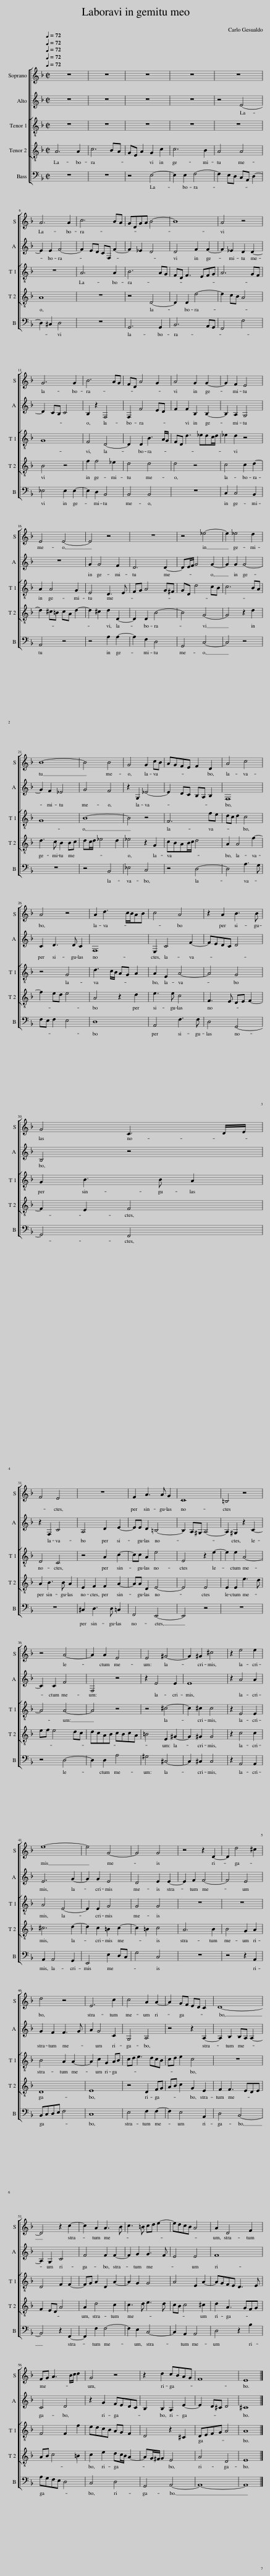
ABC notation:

X:1
%%score [ 1 2 [ 3 4 ] 5 ]
L:1/8
Q:1/4=72
M:2/2
I:linebreak $
K:F
V:1 treble
V:2 treble
V:3 treble-8
V:4 treble-8
V:5 bass
V:1
 z8 | z8 | z8 | z8 | z8 |$ %5
 A6 A2 | c6 BA | GDGA B4- | B8 | A4 z4 |$ %10
 G6 G2 | B6 AG | FD A4 G2 | A4 G2 G2- | G2 F2 E4 |$ %15
 E4 E4- | E4 z4 | z8 | z4 _e4- | e2 _e4 d2 |$ %20
 B8- | B4 B4 | G4 G2 cB | AGFE F2 D2 | A4 c4 |$ %25
 A4 z4 | A2 d3 c/B/AB | c4 A4 | z2 A2 B3 B |$ G4 C3 D/E/ |$ %30
 F4 E4 | z8 | F2 A3 A G2 | C8 | =B,4 z4 |$ %35
 z4 A4- | A2 A2 E4 | E4 ^G4- | G2 ^G2 ^c4 | z2 e4 e2 |$ %40
 e8- | e4 G4- | G4 G4 | z4 z2 D2- | D2 d4 ^c2 |$ %45
 d4 z4 | E6 c2 | c4 A2 A2- | A2 GF ED C2 | D8- |$ %50
 D4 z2 c2- | c2 A2 A3 B | c3 =B cd e2- | edcB A4 | A2 D4 F2 |$ %55
 FG A3 B/c/ d2 | G4 z4 | z2 d2 cBAG | F8 | E8 |] %60
V:2
 z8 | z8 | z8 | z8 | z4 E4- |$ %5
 E2 E2 F4- | F2 ED CF, F2- | F2 _E2 D4 | D4 F2 F2- | F2 _E2 D2 D2- |$ %10
 D2 CB, C4 | B,2 z2 F,4 | F,2 F4 ED | F2 F2 B,2 B,2- | B,2 A,2 G,4 |$ %15
 z8 | G2 G4 F2 | D6 D2- | DE/F/ G4 G2- | G2 G2 G4- |$ %20
 G2 F2 _E4 | G4 F4 | z2 G,2 _E4- | E2 DC B,A, B,2 | F,8 |$ %25
 C2 D3 D C2 | F,8 | E,2 C4 F2- | FEDC D4 |$ B,4 z4 |$ %30
 z2 F,2 C4 | A,4 D2 E2- | EE D2 =B,4- | B,2 A,^G, A,4- | A,2 ^G,2 z2 C2- |$ %35
 C2 C2 F4 | F,4 z4 | z2 E4 E2 | E8 | z2 A4 A2 |$ %40
 E6 G2- | G2 G2 E4 | D4 E2 E2- | E2 F2 F4- | F4 E4 |$ %45
 G2 F2 F3 G | A2 G4 C2 | G,4 A,4 | z4 z2 A,2- | A,2 B,2 B,A, A,2- |$ %50
 A,2 G,2 C4 | F4 F2 F2- | F2 G2 G3 F | E4 E4 | F8 |$ %55
 C4 D4 | z2 G2 FEDC | B,2 B,2 A,2 E2- | E2 D^C D4 | ^C8 |] %60
V:3
 z8 | z8 | z8 | z8 | z8 |$ %5
 z8 | A6 A2 | B6 AG | FD F3 EFG | A6 GF |$ %10
 G8 | F4 D4- | D2 D2 B3 A/G/ | FD d3 _edc/d/ | _e2 d2 z4 |$ %15
 A2 A4 G2 | E4 D3 E | FG A4 G^F | GD d4 cB | c6 BA |$ %20
 G8 | B8- | B4 z4 | F6 fe | dc d2 c4 |$ %25
 z4 G4 | d3 c/B/ AG A2 | A2 E2 A4- | A4 G4 |$ G2 B3 B A2 |$ %30
 D4 C4 | z4 A2 c2- | cc A2 e4 | E4 z2 e2- | e2 e2 A4- |$ %35
 A4 A4- | A4 z4 | z4 ^c4- | c2 ^c2 c4 | z2 E4 E2 |$ %40
 A4 E4- | E2 E2 G4 | G4 G4 | z8 | z8 |$ %45
 B4 A2 A2- | A2 c2 G2 AB | cd e3 dcB | cd e2 c4 | z8 |$ %50
 D4 F2 F2- | FG A2 D2 A2- | A2 G2 G4 | A4 E2 A2- | AGFE D3 E |$ %55
 F4 F2 f2 | edcB AG F2 | D4 z2 ^C2 | DEFG A4 | A8 |] %60
V:4
 A6 A2 | c6 BA | GE A2 G2 c2 | c6 B2 | A4 A4 |$ %5
 A8 | z8 | z4 D4- | D2 D2 d4- | d2 cB A4 |$ %10
 B4 z4 | f2 f4 _e2 | d4 d4 | d4 z4 | c4 c2 d2- |$ %15
 d2 ^c=B cA d2- | d2 ^c2 d2 D2- | D2 D2 B4- | B4 G4- | G4 z2 d2 |$ %20
 d3 c B2 Bc | dc/d/ _e4 d2 | _e4 z2 G2 | cBAB/c/ d4 | A2 A4 f2- |$ %25
 f2 ed e4 | A4 z2 d2 | e3 e c4 | F3 E DE F2- |$ F2 E2 F4 |$ %30
 A2 B3 B A2 | E2 F2 F2 A2- | AA D2 E4- | E4 E4 | E2 E2 e3 d |$ %35
 ef e4 dc | dcAB cBcA | =B4 E2 ^G2- | G2 ^G2 G4 | z2 c4 c2 |$ %40
 ^c6 d2- | d2 c2 =B2 c2- | c2 =B2 c4 | A6 B2 | B4 G2 A2 |$ %45
 D8 | E8 | z4 D2 FG | AB c2 G2 E2 | F2 F3 EDE |$ %50
 F2 ED A4 | A2 d4 c2 | c3 d e3 d | cB c4 ^c2 | d2 A3 GFG |$ %55
 AB c4 =B2 | c2 e2 dc/B/ A2- | AG/^F/ G2 E4 | A4 D4 | E8 |] %60
V:5
 z8 | z8 | z4 E,4- | E,2 E,2 F,4- | F,2 E,D, C,A,, D,2- |$ %5
 D,2 ^C,2 D,4 | z8 | G,,6 G,,2 | B,,6 A,,G,, | F,,4 F,4 |$ %10
 _E,4 E,2 E,2- | E,2 D,2 B,,4 | B,,4 B,,4 | z8 | C,2 C,4 B,,2 |$ %15
 A,,4 z4 | z4 A,2 A,2- | A,2 F,2 D,4 | G,,4 C,4- | C,4 z4 |$ %20
 z8 | z4 B,,4 | _E,4 C,4 | z4 D,4- | D,4 A,3 G, |$ %25
 F,E, F,2 E,4 | D,8 | A,,4 F,3 F, | D,4 G,,4- |$ G,,4 F,,4 |$ %30
 z8 | ^C,2 D,3 D, =C,2 | F,,4 E,,4- | E,,4 z4 | z8 |$ %35
 z4 D,4- | D,2 D,2 A,4 | ^G,4 ^C,4- | C,2 ^C,2 C,4 | z2 A,,4 A,,2 |$ %40
 A,,2 A,,4 G,,2 | E,,4 E,2 D,C, | G,4 C,4 | z8 | z4 z2 A,,2 |$ %45
 B,,C,D,E, F,4 | C,8 | E,4 F,2 F,2- | F,2 E,4 A,,2 | D,4 B,,4- |$ %50
 B,,4 z2 F,,2- | F,,2 F,2 F,4- | F,2 E,2 C,4- | C,2 A,,2 A,,4 | D,4 z2 B,2 |$ %55
 A,G,F,E, D,4 | C,4 D,4 | G,,4 A,,4- | A,,8- | A,,8 |] %60
